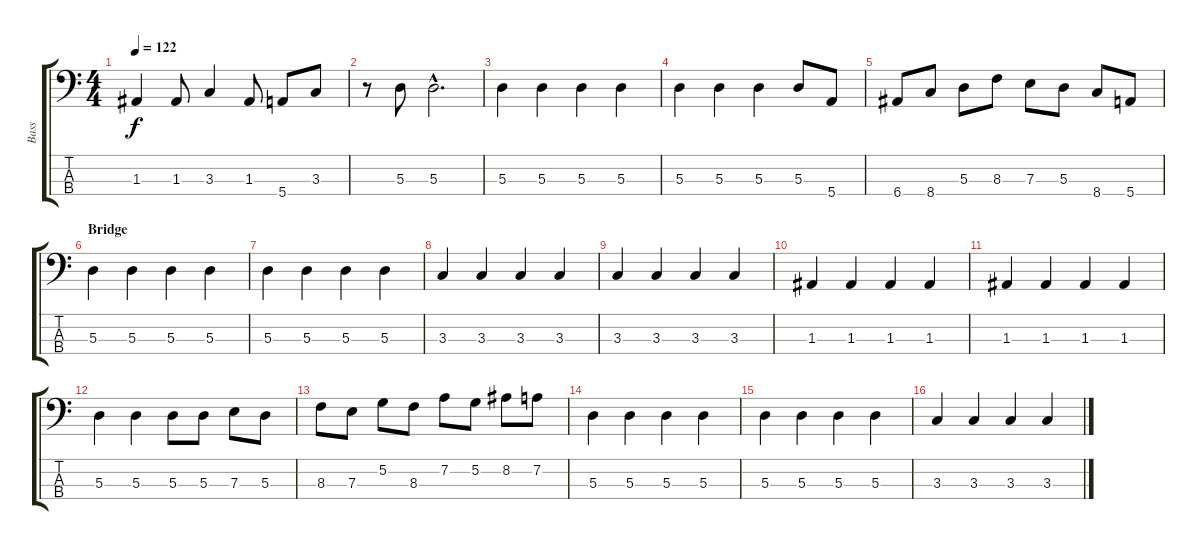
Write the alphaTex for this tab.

\track ("Bass" "Bass") {instrument electricbassfinger}
\staff {score tabs}
\tuning (G2 D2 A1 E1) {hide}
\ts (4 4)
\tempo 122
\clef f4
\ks c
1.3.4{dy f} 1.3.8 3.3.4 1.3.8 5.4.8 3.3.8 |
r.8 5.3.8 5.3{hac}.2{d} |
5.3.4 5.3.4 5.3.4 5.3.4 |
5.3.4 5.3.4 5.3.4 5.3.8 5.4.8 |
6.4.8 8.4.8 5.3.8 8.3.8 7.3.8 5.3.8 8.4.8 5.4.8 |
\section ("" "Bridge")
5.3.4 5.3.4 5.3.4 5.3.4 |
5.3.4 5.3.4 5.3.4 5.3.4 |
3.3.4 3.3.4 3.3.4 3.3.4 |
3.3.4 3.3.4 3.3.4 3.3.4 |
1.3.4 1.3.4 1.3.4 1.3.4 |
1.3.4 1.3.4 1.3.4 1.3.4 |
5.3.4 5.3.4 5.3.8 5.3.8 7.3.8 5.3.8 |
8.3.8 7.3.8 5.2.8 8.3.8 7.2.8 5.2.8 8.2.8 7.2.8 |
5.3.4 5.3.4 5.3.4 5.3.4 |
5.3.4 5.3.4 5.3.4 5.3.4 |
3.3.4 3.3.4 3.3.4 3.3.4
